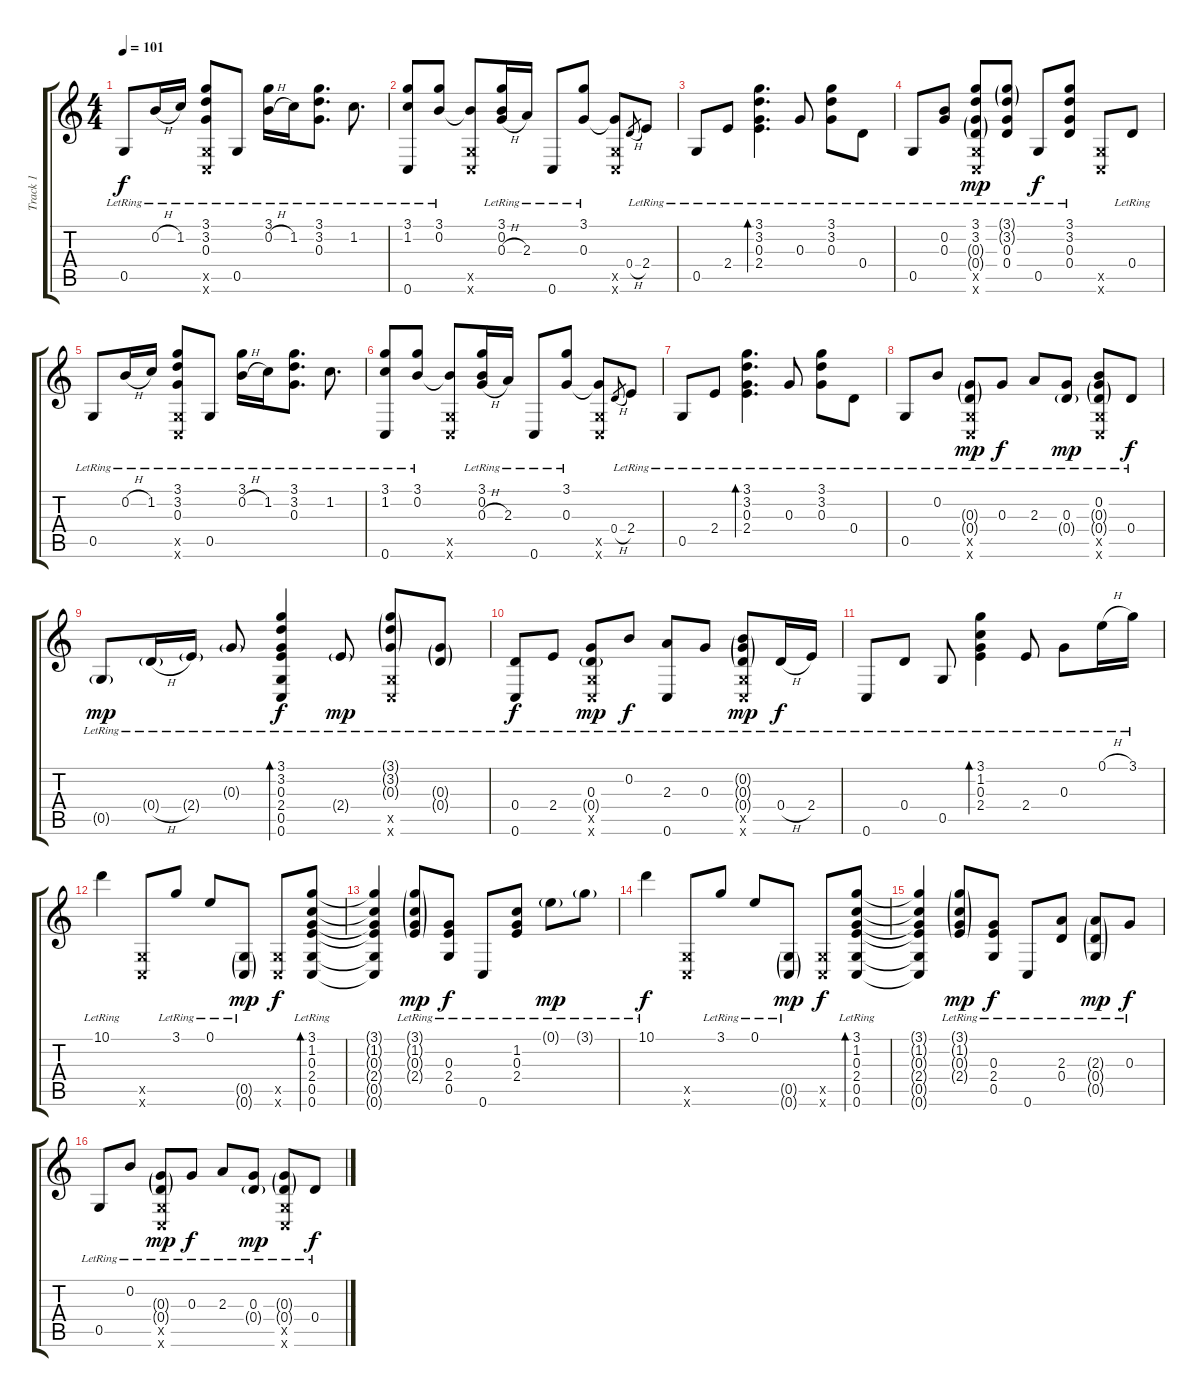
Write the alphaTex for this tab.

\track ("Track 1" "Track 1") {instrument acousticguitarsteel}
\staff {score tabs}
\tuning (E4 B3 G3 D3 G2 C2) {hide}
\ts (4 4)
\tempo 101
\clef g2
\ks c
0.5{lr}.8{dy f} 0.2{h lr}.16 1.2{lr}.16 (3.1{lr} 3.2{lr} 0.3{lr} 0.5{x} 0.6{x}).8 0.5{lr}.8 (3.1{lr} 0.2{h lr}).16 1.2{lr}.16 (3.1{lr} 3.2{lr} 0.3{lr}).8{d} 1.2{lr}.8{d} |
(3.1{lr} 1.2{lr} 0.6{lr}).8 (3.1{lr} 0.2{lr}).8 (0.2{t} 0.5{x} 0.6{x}).8 (3.1{lr} 0.2{lr} 0.3{h lr}).16 2.3{lr}.16 0.6{lr}.8 (3.1{lr} 0.3{lr}).8 (0.3{t} 0.5{x} 0.6{x}).8 0.4{h}.8{gr} 2.4{lr}.8 |
0.5{lr}.8 2.4{lr}.8 (3.1{lr} 3.2{lr} 0.3{lr} 2.4{lr}).4{d bd 120} 0.3{lr}.8 (3.1{lr} 3.2{lr} 0.3{lr}).8 0.4{lr}.8 |
0.5{lr}.8 (0.2{lr} 0.3{lr}).8 (3.1{lr} 3.2{lr} 0.3{g lr} 0.4{g lr} 0.5{x} 0.6{x}).8{dy mp} (3.1{g lr} 3.2{g lr} 0.3{lr} 0.4{lr}).8 0.5{lr}.8{dy f} (3.1{lr} 3.2{lr} 0.3{lr} 0.4{lr}).8 (0.5{x} 0.6{x}).8 0.4{lr}.8 |
0.5{lr}.8 0.2{h lr}.16 1.2{lr}.16 (3.1{lr} 3.2{lr} 0.3{lr} 0.5{x} 0.6{x}).8 0.5{lr}.8 (3.1{lr} 0.2{h lr}).16 1.2{lr}.16 (3.1{lr} 3.2{lr} 0.3{lr}).8{d} 1.2{lr}.8{d} |
(3.1{lr} 1.2{lr} 0.6{lr}).8 (3.1{lr} 0.2{lr}).8 (0.2{t} 0.5{x} 0.6{x}).8 (3.1{lr} 0.2{lr} 0.3{h lr}).16 2.3{lr}.16 0.6{lr}.8 (3.1{lr} 0.3{lr}).8 (0.3{t} 0.5{x} 0.6{x}).8 0.4{h}.8{gr} 2.4{lr}.8 |
0.5{lr}.8 2.4{lr}.8 (3.1{lr} 3.2{lr} 0.3{lr} 2.4{lr}).4{d bd 120} 0.3{lr}.8 (3.1{lr} 3.2{lr} 0.3{lr}).8 0.4{lr}.8 |
0.5{lr}.8 0.2{lr}.8 (0.3{g lr} 0.4{g lr} 0.5{x} 0.6{x}).8{dy mp} 0.3{lr}.8{dy f} 2.3{lr}.8 (0.3{lr} 0.4{g lr}).8{dy mp} (0.2{lr} 0.3{g lr} 0.4{g lr} 0.5{x} 0.6{x}).8 0.4{lr}.8{dy f} |
0.5{g lr}.8{dy mp} 0.4{h g lr}.16 2.4{g lr}.16 0.3{g lr}.8 (3.1{lr} 3.2{lr} 0.3{lr} 2.4{lr} 0.5{lr} 0.6{lr}).4{bd 240 dy f} 2.4{g lr}.8{dy mp} (3.1{g lr} 3.2{g lr} 0.3{g lr} 0.5{x} 0.6{x}).8 (0.3{g lr} 0.4{g lr}).8 |
(0.4{lr} 0.6{lr}).8{dy f} 2.4{lr}.8 (0.3{lr} 0.4{g lr} 0.5{x} 0.6{x}).8{dy mp} 0.2{lr}.8{dy f} (2.3{lr} 0.6{lr}).8 0.3{lr}.8 (0.2{g lr} 0.3{g lr} 0.4{g lr} 0.5{x} 0.6{x}).8{dy mp} 0.4{h lr}.16{dy f} 2.4{lr}.16 |
0.6{lr}.8 0.4{lr}.8 0.5{lr}.8 (3.1{lr} 1.2{lr} 0.3{lr} 2.4{lr}).4{bd 240} 2.4{lr}.8 0.3{lr}.8 0.1{h lr}.16 3.1{lr}.16 |
10.1{lr}.4 (0.5{x} 0.6{x}).8 3.1{lr}.8 0.1{lr}.8 (0.5{g lr} 0.6{g lr}).8{dy mp} (0.5{x} 0.6{x}).8{dy f} (3.1{lr} 1.2{lr} 0.3{lr} 2.4{lr} 0.5{lr} 0.6{lr}).8{bd 240} |
(3.1{t} 1.2{t} 0.3{t} 2.4{t} 0.5{t} 0.6{t}).4 (3.1{g lr} 1.2{g lr} 0.3{g lr} 2.4{g lr}).8{dy mp} (0.3{lr} 2.4{lr} 0.5{lr}).8{dy f} 0.6{lr}.8 (1.2{lr} 0.3{lr} 2.4{lr}).8 0.1{g lr}.8{dy mp} 3.1{g lr}.8 |
10.1{lr}.4{dy f} (0.5{x} 0.6{x}).8 3.1{lr}.8 0.1{lr}.8 (0.5{g lr} 0.6{g lr}).8{dy mp} (0.5{x} 0.6{x}).8{dy f} (3.1{lr} 1.2{lr} 0.3{lr} 2.4{lr} 0.5{lr} 0.6{lr}).8{bd 240} |
(3.1{t} 1.2{t} 0.3{t} 2.4{t} 0.5{t} 0.6{t}).4 (3.1{g lr} 1.2{g lr} 0.3{g lr} 2.4{g lr}).8{dy mp} (0.3{lr} 2.4{lr} 0.5{lr}).8{dy f} 0.6{lr}.8 (2.3{lr} 0.4{lr}).8 (2.3{g lr} 0.4{g lr} 0.5{g lr}).8{dy mp} 0.3{lr}.8{dy f} |
0.5{lr}.8 0.2{lr}.8 (0.3{g lr} 0.4{g lr} 0.5{x} 0.6{x}).8{dy mp} 0.3{lr}.8{dy f} 2.3{lr}.8 (0.3{lr} 0.4{g lr}).8{dy mp} (0.3{g lr} 0.4{g lr} 0.5{x} 0.6{x}).8 0.4{lr}.8{dy f}
